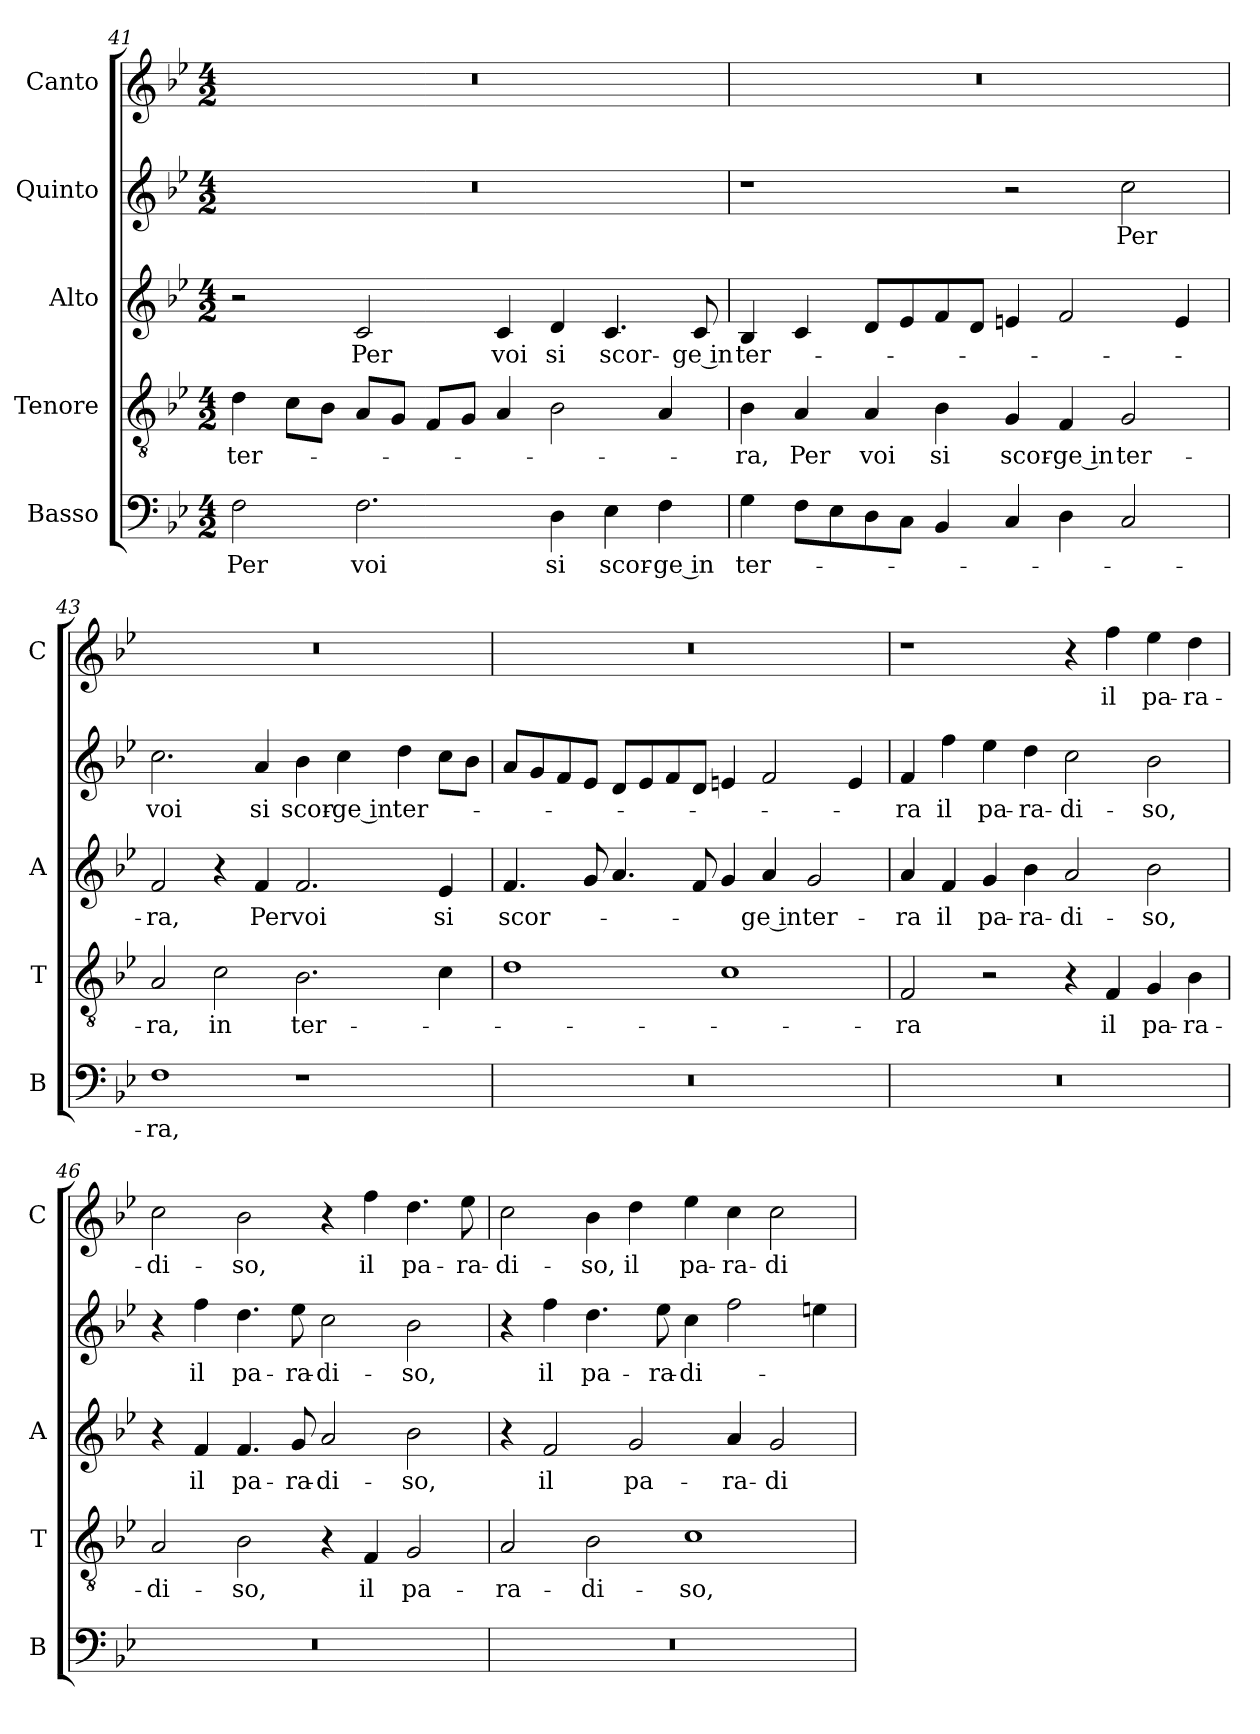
**kern	**text	**kern	**text	**kern	**text	**kern	**text	**kern	**text
*part5	*part5	*part4	*part4	*part3	*part3	*part2	*part2	*part1	*part1
*staff5	*staff5	*staff4	*staff4	*staff3	*staff3	*staff2	*staff2	*staff1	*staff1
*I"Basso	*	*I"Tenore	*	*I"Alto	*	*I"Quinto	*	*I"Canto	*
*I'B	*	*I'T	*	*I'A	*	*	*	*I'C	*
*clefF4	*	*clefGv2	*	*clefG2	*	*clefG2	*	*clefG2	*
*k[b-e-]	*	*k[b-e-]	*	*k[b-e-]	*	*k[b-e-]	*	*k[b-e-]	*
*B-:	*	*B-:	*	*B-:	*	*B-:	*	*B-:	*
*M4/2	*	*M4/2	*	*M4/2	*	*M4/2	*	*M4/2	*
=41	=41	=41	=41	=41	=41	=41	=41	=41	=41
!	!LO:LY:b	!	!LO:LY:b	!	!	!	!	!	!
2F\	Per	4d\	ter-	2r	.	0r	.	0r	.
.	.	8c\L	.	.	.	.	.	.	.
.	.	8B-\J	.	.	.	.	.	.	.
!	!LO:LY:b	!	!	!	!LO:LY:b	!	!	!	!
2.F\	voi	8A/L	.	2c/	Per	.	.	.	.
.	.	8G/J	.	.	.	.	.	.	.
.	.	8F/L	.	.	.	.	.	.	.
.	.	8G/J	.	.	.	.	.	.	.
!	!	!	!	!	!LO:LY:b	!	!	!	!
.	.	4A/	.	4c/	voi	.	.	.	.
!	!LO:LY:b	!	!	!	!LO:LY:b	!	!	!	!
4D\	si	2B-\	.	4d/	si	.	.	.	.
!	!LO:LY:b	!	!	!	!LO:LY:b	!	!	!	!
4E-\	scor-	.	.	4.c/	scor-	.	.	.	.
!	!LO:LY:b	!	!	!	!	!	!	!	!
4F\	-ge in	4A/	.	.	.	.	.	.	.
!	!	!	!	!	!LO:LY:b	!	!	!	!
.	.	.	.	8c/	-ge in	.	.	.	.
=42	=42	=42	=42	=42	=42	=42	=42	=42	=42
!	!LO:LY:b	!	!LO:LY:b	!	!LO:LY:b	!	!	!	!
4G\	ter-	4B-\	-ra,	4B-/	ter-	1r	.	0r	.
!	!	!	!LO:LY:b	!	!	!	!	!	!
8F\L	.	4A/	Per	4c/	.	.	.	.	.
8E-\	.	.	.	.	.	.	.	.	.
!	!	!	!LO:LY:b	!	!	!	!	!	!
8D\	.	4A/	voi	8d/L	.	.	.	.	.
8C\J	.	.	.	8e-/	.	.	.	.	.
!	!	!	!LO:LY:b	!	!	!	!	!	!
4BB-/	.	4B-\	si	8f/	.	.	.	.	.
.	.	.	.	8d/J	.	.	.	.	.
!	!	!	!LO:LY:b	!	!	!	!	!	!
4C/	.	4G/	scor-	4en/	.	2r	.	.	.
!	!	!	!LO:LY:b	!	!	!	!	!	!
4D\	.	4F/	-ge in	2f/	.	.	.	.	.
!	!	!	!LO:LY:b	!	!	!	!LO:LY:b	!	!
2C/	.	2G/	ter-	.	.	2cc\	Per	.	.
.	.	.	.	4e/	.	.	.	.	.
!!LO:PB:g=z
=43	=43	=43	=43	=43	=43	=43	=43	=43	=43
!	!LO:LY:b	!	!LO:LY:b	!	!LO:LY:b	!	!LO:LY:b	!	!
1F	-ra,	2A/	-ra,	2f/	-ra,	2.cc\	voi	0r	.
!	!	!	!LO:LY:b	!	!	!	!	!	!
.	.	2c\	in	4r	.	.	.	.	.
!	!	!	!	!	!LO:LY:b	!	!LO:LY:b	!	!
.	.	.	.	4f/	Per	4a/	si	.	.
!	!	!	!LO:LY:b	!	!LO:LY:b	!	!LO:LY:b	!	!
1r	.	2.B-\	ter-	2.f/	voi	4b-\	scor-	.	.
!	!	!	!	!	!	!	!LO:LY:b	!	!
.	.	.	.	.	.	4cc\	-ge in	.	.
!	!	!	!	!	!	!	!LO:LY:b	!	!
.	.	.	.	.	.	4dd\	ter-	.	.
!	!	!	!	!	!LO:LY:b	!	!	!	!
.	.	4c\	.	4e-/	si	8cc\L	.	.	.
.	.	.	.	.	.	8b-\J	.	.	.
=44	=44	=44	=44	=44	=44	=44	=44	=44	=44
!	!	!	!	!	!LO:LY:b	!	!	!	!
0r	.	1d	.	4.f/	scor-	8a/L	.	0r	.
.	.	.	.	.	.	8g/	.	.	.
.	.	.	.	.	.	8f/	.	.	.
.	.	.	.	8g/	.	8e-/J	.	.	.
.	.	.	.	4.a/	.	8d/L	.	.	.
.	.	.	.	.	.	8e-/	.	.	.
.	.	.	.	.	.	8f/	.	.	.
.	.	.	.	8f/	.	8d/J	.	.	.
.	.	1c	.	4g/	.	4en/	.	.	.
!	!	!	!	!	!LO:LY:b	!	!	!	!
.	.	.	.	4a/	-ge in	2f/	.	.	.
!	!	!	!	!	!LO:LY:b	!	!	!	!
.	.	.	.	2g/	ter-	.	.	.	.
.	.	.	.	.	.	4e/	.	.	.
=45	=45	=45	=45	=45	=45	=45	=45	=45	=45
!	!	!	!LO:LY:b	!	!LO:LY:b	!	!LO:LY:b	!	!
0r	.	2F/	-ra	4a/	-ra	4f/	-ra	1r	.
!	!	!	!	!	!LO:LY:b	!	!LO:LY:b	!	!
.	.	.	.	4f/	il	4ff\	il	.	.
!	!	!	!	!	!LO:LY:b	!	!LO:LY:b	!	!
.	.	2r	.	4g/	pa-	4ee-\	pa-	.	.
!	!	!	!	!	!LO:LY:b	!	!LO:LY:b	!	!
.	.	.	.	4b-\	-ra-	4dd\	-ra-	.	.
!	!	!	!	!	!LO:LY:b	!	!LO:LY:b	!	!
.	.	4r	.	2a/	-di-	2cc\	-di-	4r	.
!	!	!	!LO:LY:b	!	!	!	!	!	!LO:LY:b
.	.	4F/	il	.	.	.	.	4ff\	il
!	!	!	!LO:LY:b	!	!LO:LY:b	!	!LO:LY:b	!	!LO:LY:b
.	.	4G/	pa-	2b-\	-so,	2b-\	-so,	4ee-\	pa-
!	!	!	!LO:LY:b	!	!	!	!	!	!LO:LY:b
.	.	4B-\	-ra-	.	.	.	.	4dd\	-ra-
!!LO:LB:g=z
=46	=46	=46	=46	=46	=46	=46	=46	=46	=46
!	!	!	!LO:LY:b	!	!	!	!	!	!LO:LY:b
0r	.	2A/	-di-	4r	.	4r	.	2cc\	-di-
!	!	!	!	!	!LO:LY:b	!	!LO:LY:b	!	!
.	.	.	.	4f/	il	4ff\	il	.	.
!	!	!	!LO:LY:b	!	!LO:LY:b	!	!LO:LY:b	!	!LO:LY:b
.	.	2B-\	-so,	4.f/	pa-	4.dd\	pa-	2b-\	-so,
!	!	!	!	!	!LO:LY:b	!	!LO:LY:b	!	!
.	.	.	.	8g/	-ra-	8ee-\	-ra-	.	.
!	!	!	!	!	!LO:LY:b	!	!LO:LY:b	!	!
.	.	4r	.	2a/	-di-	2cc\	-di-	4r	.
!	!	!	!LO:LY:b	!	!	!	!	!	!LO:LY:b
.	.	4F/	il	.	.	.	.	4ff\	il
!	!	!	!LO:LY:b	!	!LO:LY:b	!	!LO:LY:b	!	!LO:LY:b
.	.	2G/	pa-	2b-\	-so,	2b-\	-so,	4.dd\	pa-
!	!	!	!	!	!	!	!	!	!LO:LY:b
.	.	.	.	.	.	.	.	8ee-\	-ra-
=47	=47	=47	=47	=47	=47	=47	=47	=47	=47
!	!	!	!LO:LY:b	!	!	!	!	!	!LO:LY:b
0r	.	2A/	-ra-	4r	.	4r	.	2cc\	-di-
!	!	!	!	!	!LO:LY:b	!	!LO:LY:b	!	!
.	.	.	.	2f/	il	4ff\	il	.	.
!	!	!	!LO:LY:b	!	!	!	!LO:LY:b	!	!LO:LY:b
.	.	2B-\	-di-	.	.	4.dd\	pa-	4b-\	-so,
!	!	!	!	!	!LO:LY:b	!	!	!	!LO:LY:b
.	.	.	.	2g/	pa-	.	.	4dd\	il
!	!	!	!	!	!	!	!LO:LY:b	!	!
.	.	.	.	.	.	8ee-\	-ra-	.	.
!	!	!	!LO:LY:b	!	!	!	!LO:LY:b	!	!LO:LY:b
.	.	1c	-so,	.	.	4cc\	-di-	4ee-\	pa-
!	!	!	!	!	!LO:LY:b	!	!	!	!LO:LY:b
.	.	.	.	4a/	-ra-	2ff\	.	4cc\	-ra-
!	!	!	!	!	!LO:LY:b	!	!	!	!LO:LY:b
.	.	.	.	2g/	-di-	.	.	2cc\	-di-
.	.	.	.	.	.	4een\	.	.	.
=	=	=	=	=	=	=	=	=	=
*-	*-	*-	*-	*-	*-	*-	*-	*-	*-
